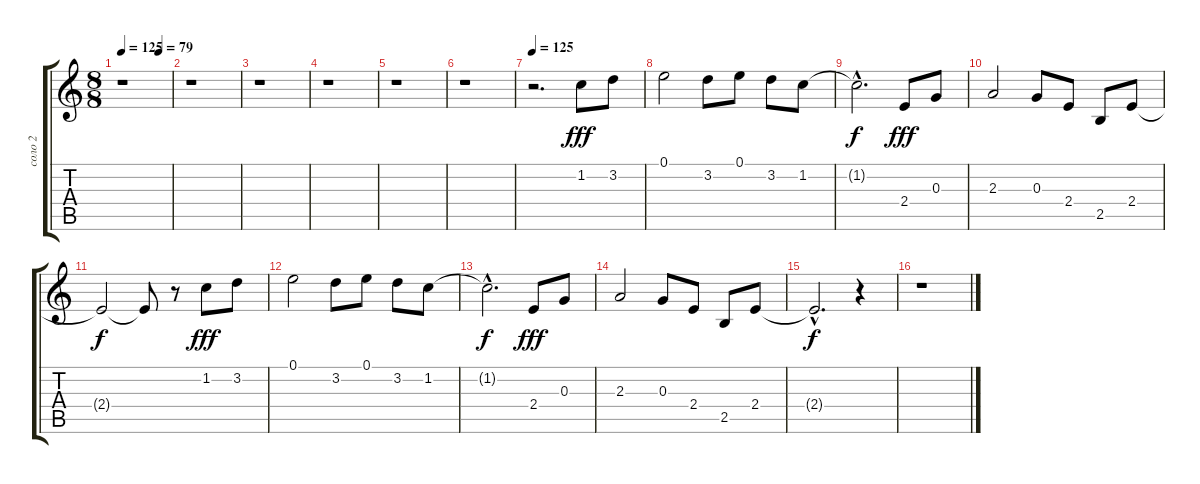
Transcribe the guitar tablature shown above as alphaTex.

\track ("соло 2" "соло 2") {instrument overdrivenguitar}
\staff {score tabs}
\tuning (E4 B3 G3 D3 A2 E2) {hide}
\ts (8 8)
\tempo 125
\tempo (79 0.75)
\tempo 125
\clef g2
\ks c
r.1{dy fff instrument overdrivenguitar} |
r.1 |
r.1 |
r.1 |
r.1 |
r.1 |
\tempo 125
r.2{d} 1.2.8 3.2.8 |
0.1.2 3.2.8 0.1.8 3.2.8 1.2.8 |
1.2{hac t}.2{d dy f} 2.4.8{dy fff} 0.3.8 |
2.3.2 0.3.8 2.4.8 2.5.8 2.4.8 |
2.4{t}.2{dy f} 2.4{t}.8 r.8 1.2.8{dy fff} 3.2.8 |
0.1.2 3.2.8 0.1.8 3.2.8 1.2.8 |
1.2{hac t}.2{d dy f} 2.4.8{dy fff} 0.3.8 |
2.3.2 0.3.8 2.4.8 2.5.8 2.4.8 |
2.4{hac t}.2{d dy f} r.4 |
r.1
